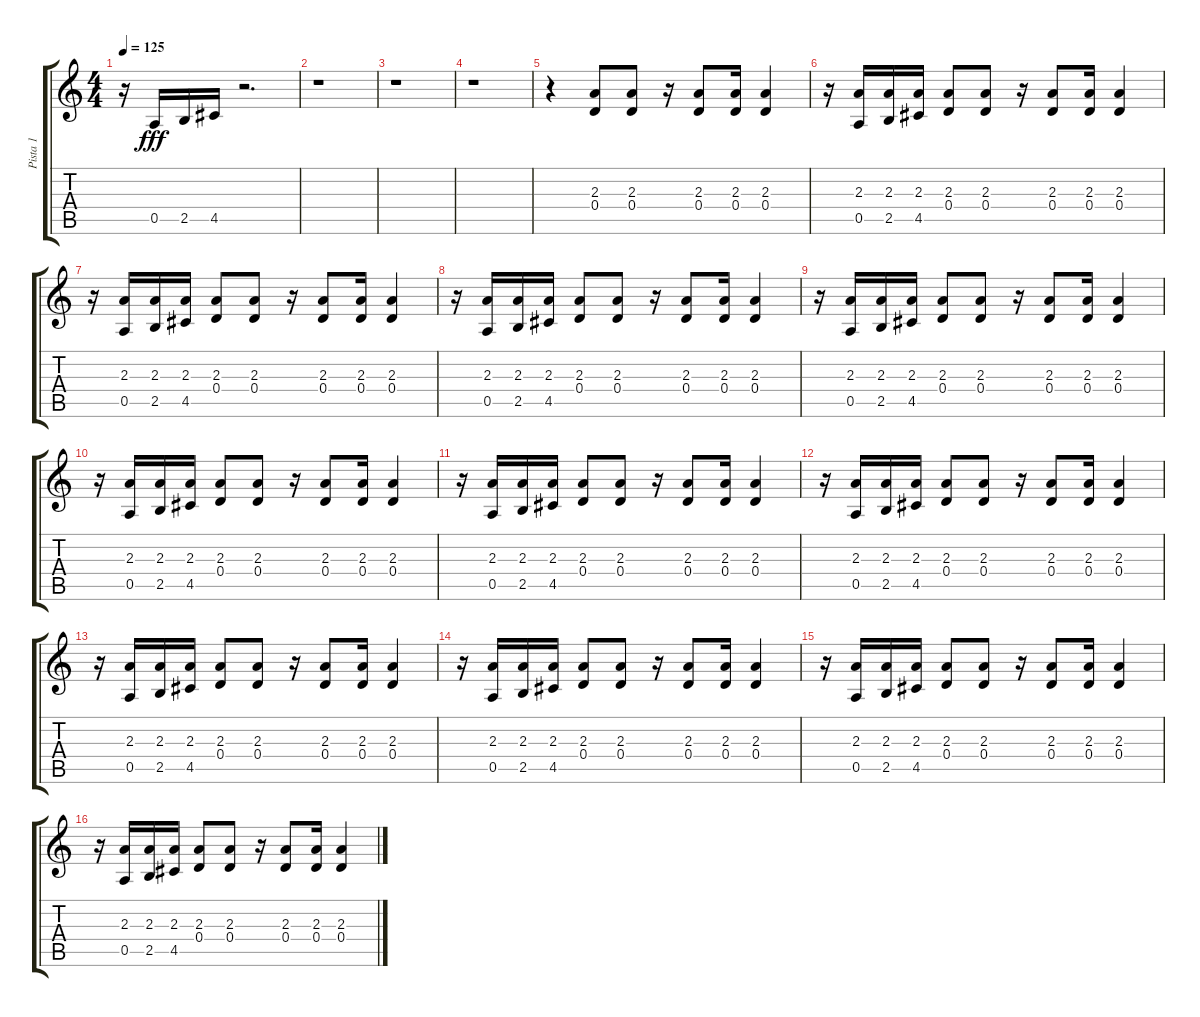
\track ("Pista 1" "Pista 1") {instrument distortionguitar}
\staff {score tabs}
\tuning (E4 B3 G3 D3 A2 E2) {hide}
\ts (4 4)
\tempo 125
\clef g2
\ks c
r.16{dy fff} 0.5.16 2.5.16 4.5.16 r.2{d} |
r.1 |
r.1 |
r.1 |
r.4 (2.3 0.4).8 (2.3 0.4).8 r.16 (2.3 0.4).8 (2.3 0.4).16 (2.3 0.4).4 |
r.16 (2.3 0.5).16 (2.3 2.5).16 (2.3 4.5).16 (2.3 0.4).8 (2.3 0.4).8 r.16 (2.3 0.4).8 (2.3 0.4).16 (2.3 0.4).4 |
r.16 (2.3 0.5).16 (2.3 2.5).16 (2.3 4.5).16 (2.3 0.4).8 (2.3 0.4).8 r.16 (2.3 0.4).8 (2.3 0.4).16 (2.3 0.4).4 |
r.16 (2.3 0.5).16 (2.3 2.5).16 (2.3 4.5).16 (2.3 0.4).8 (2.3 0.4).8 r.16 (2.3 0.4).8 (2.3 0.4).16 (2.3 0.4).4 |
r.16 (2.3 0.5).16 (2.3 2.5).16 (2.3 4.5).16 (2.3 0.4).8 (2.3 0.4).8 r.16 (2.3 0.4).8 (2.3 0.4).16 (2.3 0.4).4 |
r.16 (2.3 0.5).16 (2.3 2.5).16 (2.3 4.5).16 (2.3 0.4).8 (2.3 0.4).8 r.16 (2.3 0.4).8 (2.3 0.4).16 (2.3 0.4).4 |
r.16 (2.3 0.5).16 (2.3 2.5).16 (2.3 4.5).16 (2.3 0.4).8 (2.3 0.4).8 r.16 (2.3 0.4).8 (2.3 0.4).16 (2.3 0.4).4 |
r.16 (2.3 0.5).16 (2.3 2.5).16 (2.3 4.5).16 (2.3 0.4).8 (2.3 0.4).8 r.16 (2.3 0.4).8 (2.3 0.4).16 (2.3 0.4).4 |
r.16 (2.3 0.5).16 (2.3 2.5).16 (2.3 4.5).16 (2.3 0.4).8 (2.3 0.4).8 r.16 (2.3 0.4).8 (2.3 0.4).16 (2.3 0.4).4 |
r.16 (2.3 0.5).16 (2.3 2.5).16 (2.3 4.5).16 (2.3 0.4).8 (2.3 0.4).8 r.16 (2.3 0.4).8 (2.3 0.4).16 (2.3 0.4).4 |
r.16 (2.3 0.5).16 (2.3 2.5).16 (2.3 4.5).16 (2.3 0.4).8 (2.3 0.4).8 r.16 (2.3 0.4).8 (2.3 0.4).16 (2.3 0.4).4 |
r.16 (2.3 0.5).16 (2.3 2.5).16 (2.3 4.5).16 (2.3 0.4).8 (2.3 0.4).8 r.16 (2.3 0.4).8 (2.3 0.4).16 (2.3 0.4).4
